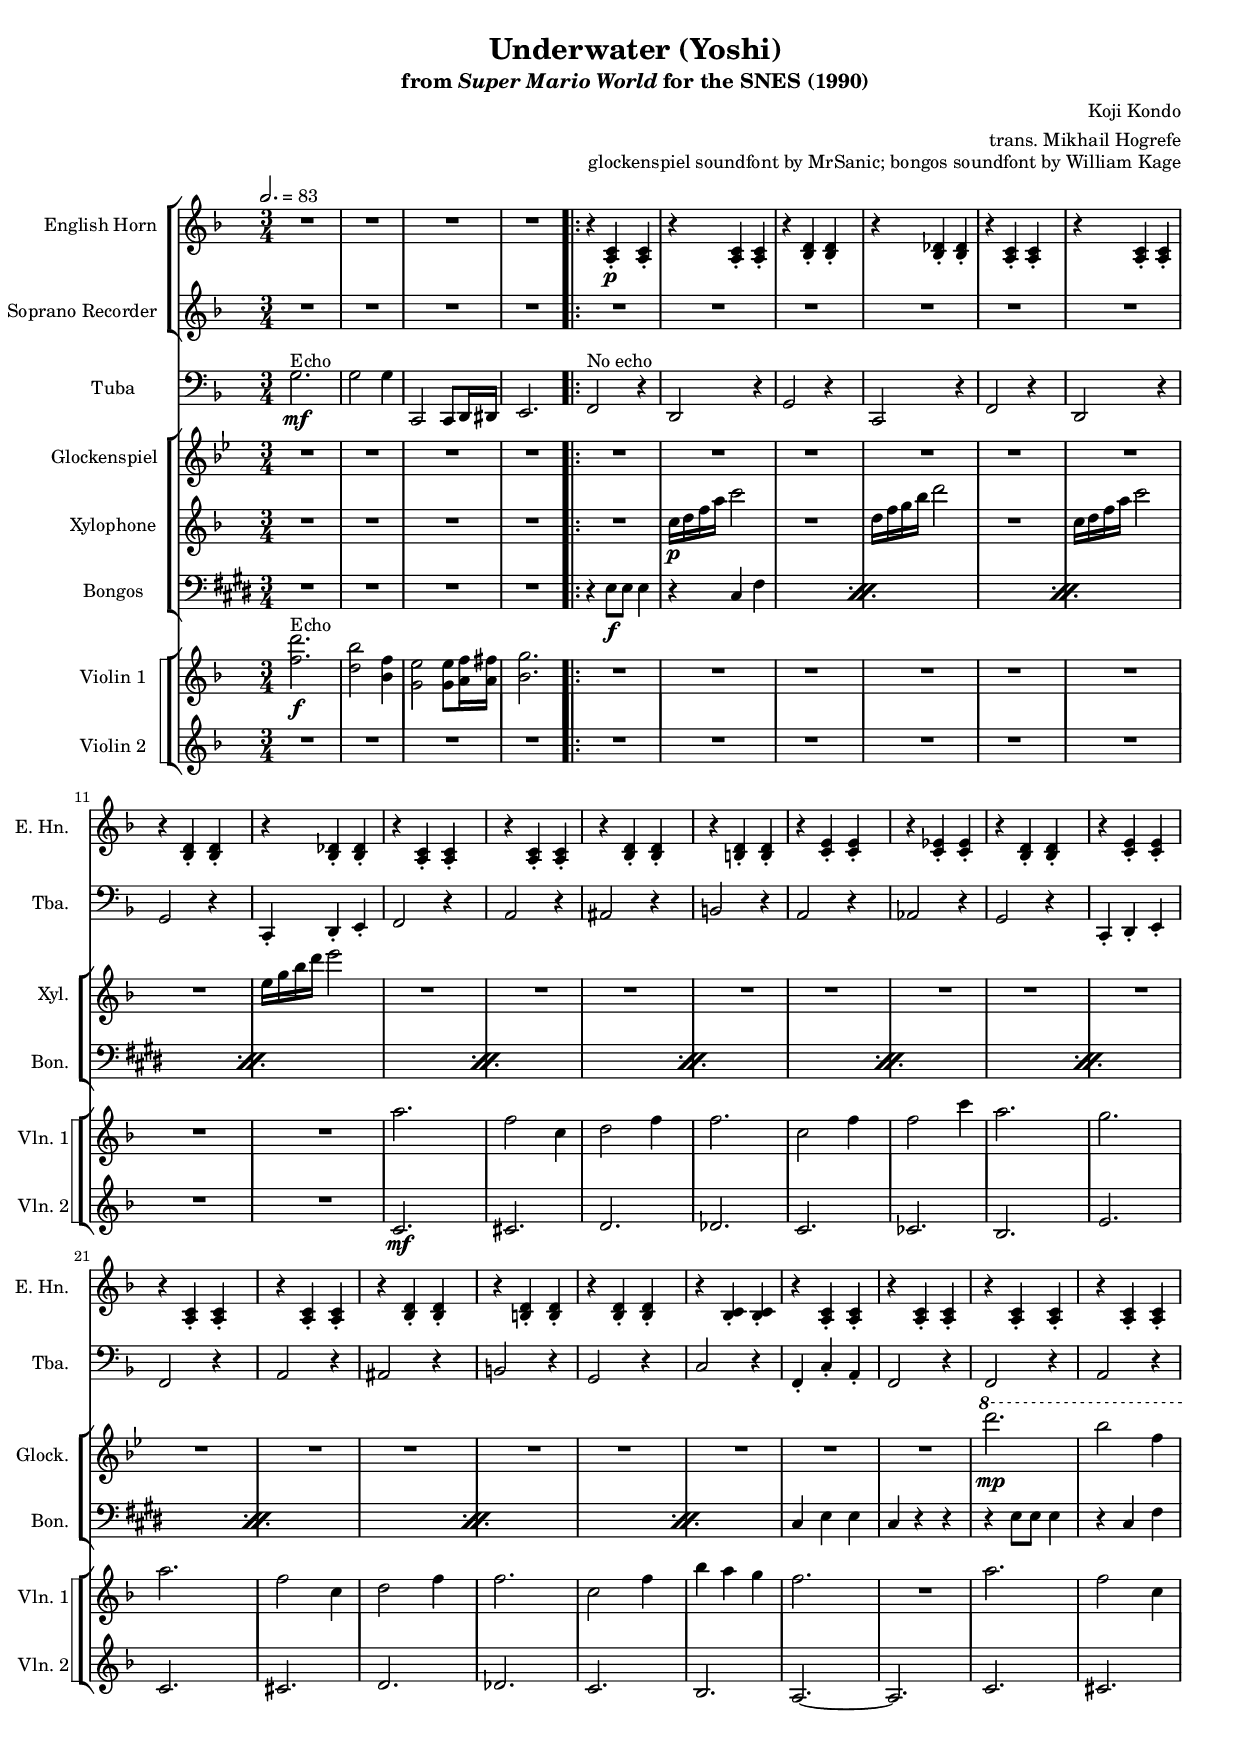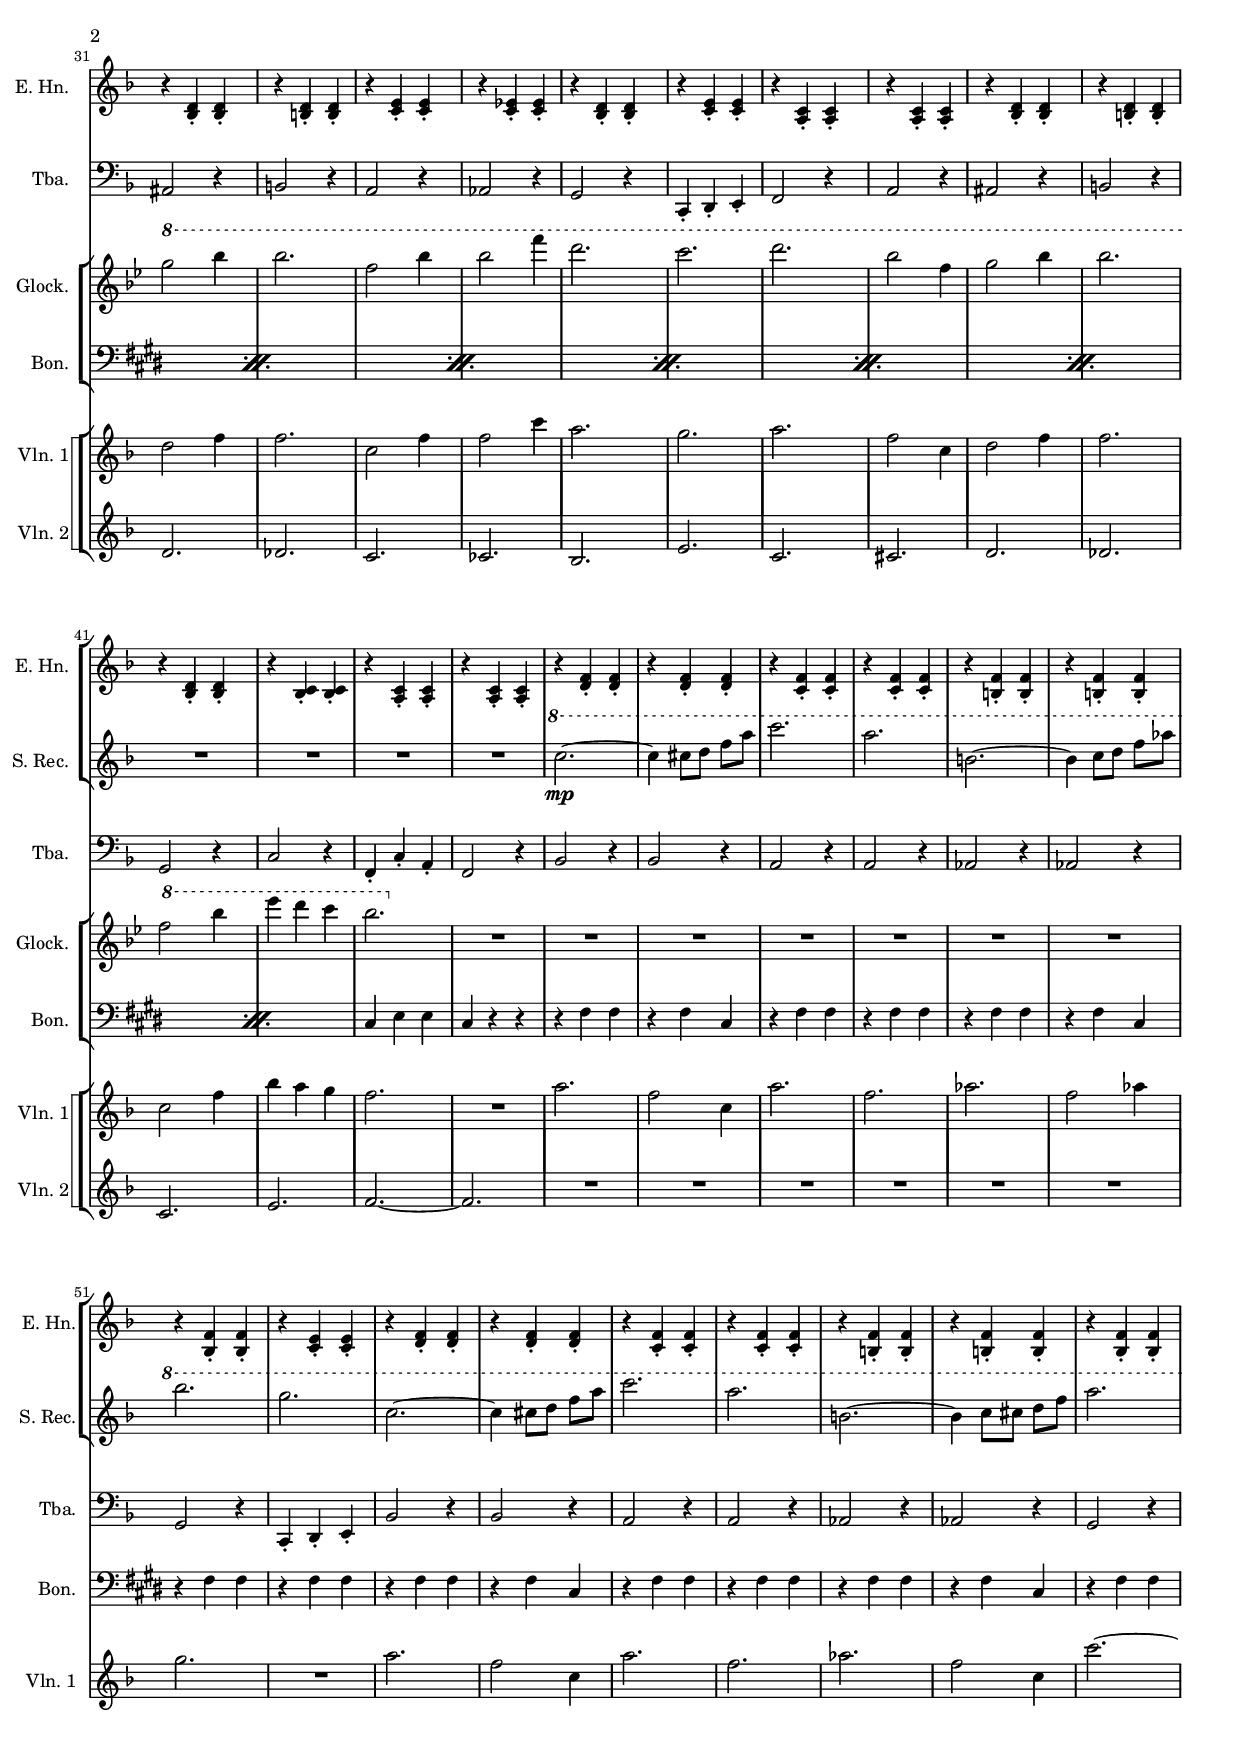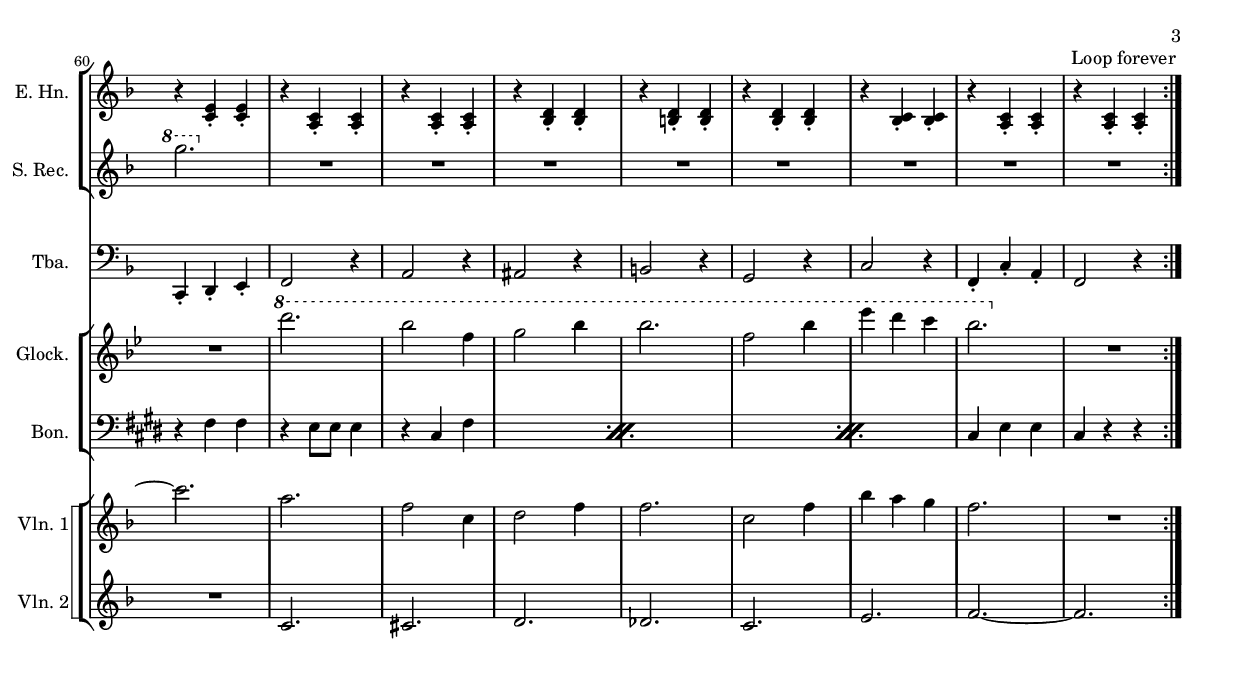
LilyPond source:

\version "2.24.3"
#(set-global-staff-size 16)

\paper {
  left-margin = 0.6\in
}

\book {
    \header {
        title = "Underwater (Yoshi)"
        subtitle = \markup { "from" {\italic "Super Mario World"} "for the SNES (1990)" }
        composer = "Koji Kondo"
        arranger = "trans. Mikhail Hogrefe"
        opus = "glockenspiel soundfont by MrSanic; bongos soundfont by William Kage"
    }

    \score {
        {
            <<
                \new StaffGroup <<
                    \new Staff \relative c' {                 
                        \set Staff.instrumentName = "English Horn"
                        \set Staff.shortInstrumentName = "E. Hn."
\key f \major 
\time 3/4
\tempo 2.=83
R2.*4
                        \repeat volta 2 {
r4 <a c>4-.\p 4-. |
r4 <a c>4-. 4-. |
r4 <bes d>4-. 4-. 
r4 <bes des>4-. 4-. |
r4 <a c>4-. 4-. |
r4 <a c>4-. 4-. |
r4 <bes d>4-. 4-. 
r4 <bes des>4-. 4-. |
r4 <a c>4-. 4-. |
r4 <a c>4-. 4-. |
r4 <bes d>4-. 4-. |
r4 <b d>4-. 4-. |
r4 <c e>4-. 4-. |
r4 <c ees>4-. 4-. |
r4 <bes d>4-. 4-. |
r4 <c e>4-. 4-. |
r4 <a c>4-. 4-. |
r4 <a c>4-. 4-. |
r4 <bes d>4-. 4-. |
r4 <b d>4-. 4-. |
r4 <bes d>4-. 4-. |
r4 <bes c>4-. 4-. |
r4 <a c>4-. 4-. |
r4 <a c>4-. 4-. |
r4 <a c>4-. 4-. |
r4 <a c>4-. 4-. |
r4 <bes d>4-. 4-. |
r4 <b d>4-. 4-. |
r4 <c e>4-. 4-. |
r4 <c ees>4-. 4-. |
r4 <bes d>4-. 4-. |
r4 <c e>4-. 4-. |
r4 <a c>4-. 4-. |
r4 <a c>4-. 4-. |
r4 <bes d>4-. 4-. |
r4 <b d>4-. 4-. |
r4 <bes d>4-. 4-. |
r4 <bes c>4-. 4-. |
r4 <a c>4-. 4-. |
r4 <a c>4-. 4-. |
r4 <d f>4-. 4-. |
r4 <d f>4-. 4-. |
r4 <c f>4-. 4-. |
r4 <c f>4-. 4-. |
r4 <b f'>4-. 4-. |
r4 <b f'>4-. 4-. |
r4 <bes f'>4-. 4-. |
r4 <c e>4-. 4-. |
r4 <d f>4-. 4-. |
r4 <d f>4-. 4-. |
r4 <c f>4-. 4-. |
r4 <c f>4-. 4-. |
r4 <b f'>4-. 4-. |
r4 <b f'>4-. 4-. |
r4 <bes f'>4-. 4-. |
r4 <c e>4-. 4-. |
r4 <a c>4-. 4-. |
r4 <a c>4-. 4-. |
r4 <bes d>4-. 4-. |
r4 <b d>4-. 4-. |
r4 <bes d>4-. 4-. |
r4 <bes c>4-. 4-. |
r4 <a c>4-. 4-. |
r4 <a c>4-. 4-. |
                        }
\once \override Score.RehearsalMark.self-alignment-X = #RIGHT
\mark \markup { \fontsize #-2 "Loop forever" }
                    }

                    \new Staff \relative c''' {                 
                        \set Staff.instrumentName = "Soprano Recorder"
                        \set Staff.shortInstrumentName = "S. Rec."  
\key f \major 
\set Timing.beamExceptions = #'()
R2.*4

R2.*40
\ottava #1
c2.\mp ~ |
c4 cis8 d f a |
c2. |
a2. |
b,2. ~ |
b4 c8 d f aes |
bes2. |
g2. |
c,2. ~ |
c4 cis8 d f a |
c2. |
a2. |
b,2. ~ |
b4 c8 cis d f |
a2. |
g2. |
\ottava #0
R2.*8
                    }
                >>

                \new Staff \relative c' {                 
                    \set Staff.instrumentName = "Tuba"
                    \set Staff.shortInstrumentName = "Tba."  
\key f \major 
\clef bass
g2.\mf^\markup{Echo} |
g2 g4 |
c,,2 c8 d16 dis |
e2. |

f2^\markup{"No echo"} r4 |
d2 r4 |
g2 r4 |
c,2 r4 |
f2 r4 |
d2 r4 |
g2 r4 |
c,4-. d-. e-. |
f2 r4 |
a2 r4 |
ais2 r4 |
b2 r4 |
a2 r4 |
aes2 r4 |
g2 r4 |
c,4-. d-. e-. |
f2 r4 |
a2 r4 |
ais2 r4 |
b2 r4 |
g2 r4 |
c2 r4 |
f,4-. c'-. a-. |
f2 r4 |
f2 r4 |
a2 r4 |
ais2 r4 |
b2 r4 |
a2 r4 |
aes2 r4 |
g2 r4 |
c,4-. d-. e-. |
f2 r4 |
a2 r4 |
ais2 r4 |
b2 r4 |
g2 r4 |
c2 r4 |
f,4-. c'-. a-. |
f2 r4 |
bes2 r4 |
bes2 r4 |
a2 r4 |
a2 r4 |
aes2 r4 |
aes2 r4 |
g2 r4 |
c,4-. d-. e-. |
bes'2 r4 |
bes2 r4 |
a2 r4 |
a2 r4 |
aes2 r4 |
aes2 r4 |
g2 r4 |
c,4-. d-. e-. |
f2 r4 |
a2 r4 
ais2 r4 |
b2 r4 |
g2 r4 |
c2 r4 |
f,4-. c'-. a-. |
f2 r4 |
                }

                \new StaffGroup <<
                    \new Staff \relative c'''' {                 
                        \set Staff.instrumentName = "Glockenspiel"
                        \set Staff.shortInstrumentName = "Glock."  
\key bes \major 
R2.*4

R2.*24
\ottava #1
d2.\mp |
bes2 f4 |
g2 bes4 |
bes2. |
f2 bes4 |
bes2 f'4 |
d2. |
c2. |
d2. |
bes2 f4 |
g2 bes4 |
bes2. |
f2 bes4 |
ees4 d c |
bes2. |
\ottava #0
R2.*17
\ottava #1
d2. |
bes2 f4 |
g2 bes4 |
bes2. |
f2 bes4 |
ees4 d c |
bes2. |
\ottava #0
R2. |
                    }

                    \new Staff \relative c'' {                 
                        \set Staff.instrumentName = "Xylophone"
                        \set Staff.shortInstrumentName = "Xyl."  
\key f \major 
R2.*4

R2. |
c16\p d f a c2 |
R2. |
d,16 f g bes d2 |
R2. |
c,16 d f a c2 |
R2. |
e,16 g bes d e2 |
R2.*56
                    }

                    \new Staff \relative c {                 
                        \set Staff.instrumentName = "Bongos"
                        \set Staff.shortInstrumentName = "Bon."  
\key e \major
\clef bass
R2.*4
\repeat percent 11 {
r4 e8\f e e4 |
r4 cis fis |
}
cis4 e e |
cis4 r r |
\repeat percent 7 {
r4 e8 e e4 |
r4 cis fis |
}
cis4 e e |
cis4 r r |
r4 fis fis |
r4 fis cis |
r4 fis fis |
r4 fis fis |
r4 fis fis |
r4 fis cis |
r4 fis fis |
r4 fis fis |
r4 fis fis |
r4 fis cis |
r4 fis fis |
r4 fis fis |
r4 fis fis |
r4 fis cis |
r4 fis fis |
r4 fis fis |
\repeat percent 3 {
r4 e8 e e4 |
r4 cis fis |
}
cis4 e e |
cis4 r r |
                    }
                >>

                \new StaffGroup <<
                    \new StaffGroup <<
                        \set StaffGroup.systemStartDelimiter = #'SystemStartSquare
                        \new Staff \relative c'' {                 
                            \set Staff.instrumentName = "Violin 1"
                            \set Staff.shortInstrumentName = "Vln. 1"  
\key f \major 
<f d'>2.\f^\markup{Echo} |
<d bes'>2 <bes f'>4 |
<g e'>2 8 <a f'>16 <a fis'> |
<bes g'>2.

R2.*8
a'2. |
f2 c4 |
d2 f4 |
f2. |
c2 f4 |
f2 c'4 |
a2. |
g2. |
a2. |
f2 c4 |
d2 f4 |
f2. |
c2 f4 |
bes4 a g |
f2. |
R2. |
a2. |
f2 c4 |
d2 f4 |
f2. |
c2 f4 |
f2 c'4 |
a2. |
g2. |
a2. |
f2 c4 |
d2 f4 |
f2. |
c2 f4 |
bes4 a g |
f2. |
R2. |
a2. |
f2 c4 |
a'2. |
f2. |
aes2. |
f2 aes4 |
g2. |
R2. |
a2. |
f2 c4 |
a'2. |
f2. |
aes2. |
f2 c4 |
c'2. ~ |
c2. |
a2. |
f2 c4 |
d2 f4 |
f2. |
c2 f4 |
bes4 a g |
f2. |
R2. |
                        }

                        \new Staff \relative c' {                 
                            \set Staff.instrumentName = "Violin 2"
                            \set Staff.shortInstrumentName = "Vln. 2"  
\key f \major 
R2.*4

R2.*8
c2.\mf |
cis2. |
d2. |
des2. |
c2. |
ces2. |
bes2. |
e2. |
c2. |
cis2. |
d2. |
des2. |
c2. |
bes2. |
a2. ~ |
a2. |
c2. |
cis2. |
d2. |
des2. |
c2. |
ces2. |
bes2. |
e2. |
c2. |
cis2. |
d2. |
des2. |
c2. |
e2. |
f2. ~ |
f2. |
R2.*16
c2. |
cis2. |
d2. |
des2. |
c2. |
e2. |
f2. ~ |
f2. |
                        }
                    >>
                >>
            >>
        }
        \layout {
            \context {
                \Staff
                \RemoveEmptyStaves
            }
            \context {
                \DrumStaff
                \RemoveEmptyStaves
            }
        }
    }
}
